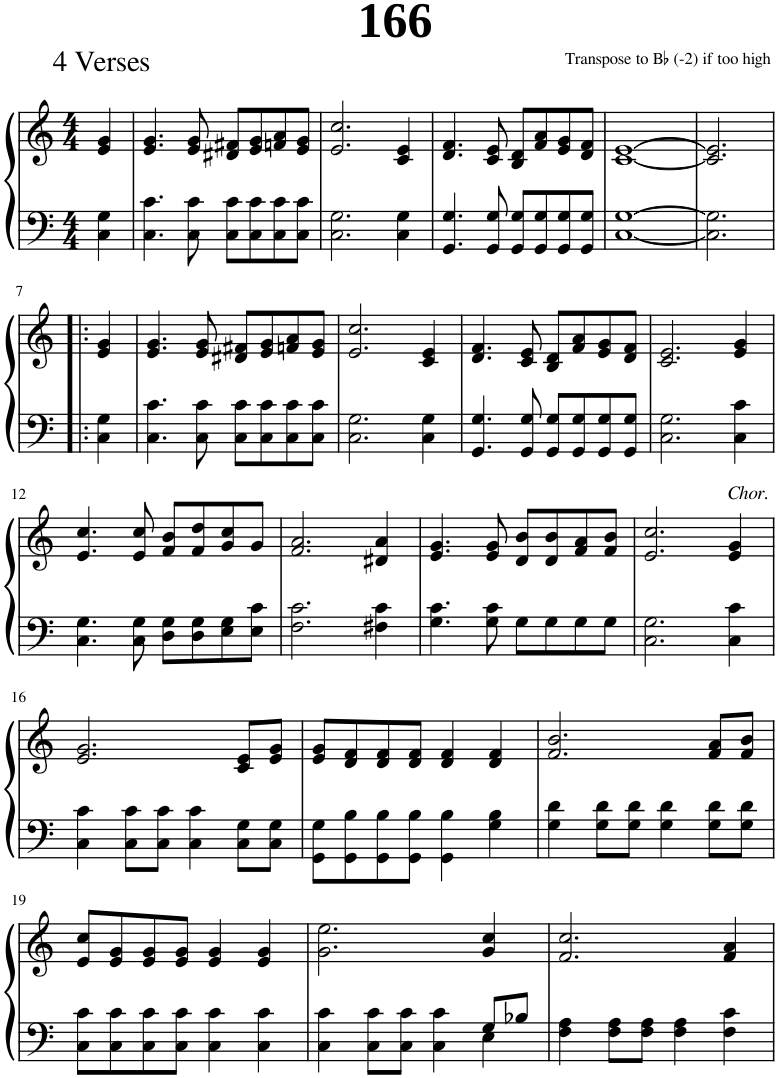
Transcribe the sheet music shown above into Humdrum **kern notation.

**kern	**kern
*part1	*part1
*staff2	*staff1
*I"Piano	*
*I'Pno.	*
*clefF4	*clefG2
*k[]	*k[]
*M4/4	*M4/4
=1	=1
4C\ 4G\	4e/ 4g/
=2	=2
4.C\ 4.c\	4.e/ 4.g/
8C\ 8c\	8e/ 8g/
8C\ 8c\L	8d#X/ 8f#X/L
8C\ 8c\	8e/ 8g/
8C\ 8c\	8fn/ 8a/
8C\ 8c\J	8e/ 8g/J
=3	=3
2.C\ 2.G\	2.e/ 2.cc/
4C\ 4G\	4c/ 4e/
=4	=4
4.GG/ 4.G/	4.d/ 4.f/
8GG/ 8G/	8c/ 8e/
8GG/ 8G/L	8B/ 8d/L
8GG/ 8G/	8f/ 8a/
8GG/ 8G/	8e/ 8g/
8GG/ 8G/J	8d/ 8f/J
=5	=5
[1C [1G	[1c [1e
=6	=6
2.C\] 2.G\]	2.c/] 2.e/]
!!LO:LB:g=z
=7!|:	=7!|:
4C\ 4G\	4e/ 4g/
=8	=8
4.C\ 4.c\	4.e/ 4.g/
8C\ 8c\	8e/ 8g/
8C\ 8c\L	8d#X/ 8f#X/L
8C\ 8c\	8e/ 8g/
8C\ 8c\	8fn/ 8a/
8C\ 8c\J	8e/ 8g/J
=9	=9
2.C\ 2.G\	2.e/ 2.cc/
4C\ 4G\	4c/ 4e/
=10	=10
4.GG/ 4.G/	4.d/ 4.f/
8GG/ 8G/	8c/ 8e/
8GG/ 8G/L	8B/ 8d/L
8GG/ 8G/	8f/ 8a/
8GG/ 8G/	8e/ 8g/
8GG/ 8G/J	8d/ 8f/J
=11	=11
2.C\ 2.G\	2.c/ 2.e/
4C\ 4c\	4e/ 4g/
!!LO:LB:g=z
=12	=12
4.C\ 4.G\	4.e/ 4.cc/
8C\ 8G\	8e/ 8cc/
8D\ 8G\L	8f/ 8b/L
8D\ 8G\	8f/ 8dd/
8E\ 8G\	8g/ 8cc/
8E\ 8c\J	8g/J
=13	=13
2.F\ 2.c\	2.f/ 2.a/
4F#X\ 4c\	4d#X/ 4a/
=14	=14
4.G\ 4.c\	4.e/ 4.g/
8G\ 8c\	8e/ 8g/
8G\L	8d/ 8b/L
8G\	8d/ 8b/
8G\	8f/ 8a/
8G\J	8f/ 8b/J
=15	=15
2.C\ 2.G\	2.e/ 2.cc/
!	!LO:TX:a:i:t=Chor.
4C\ 4c\	4e/ 4g/
!!LO:LB:g=z
=16	=16
4C\ 4c\	2.e/ 2.g/
8C\ 8c\L	.
8C\ 8c\J	.
4C\ 4c\	.
8C\ 8G\L	8c/ 8e/L
8C\ 8G\J	8e/ 8g/J
=17	=17
8GG\ 8G\L	8e/ 8g/L
8GG\ 8B\	8d/ 8f/
8GG\ 8B\	8d/ 8f/
8GG\ 8B\J	8d/ 8f/J
4GG\ 4B\	4d/ 4f/
4G\ 4B\	4d/ 4f/
=18	=18
4G\ 4d\	2.f/ 2.b/
8G\ 8d\L	.
8G\ 8d\J	.
4G\ 4d\	.
8G\ 8d\L	8f/ 8a/L
8G\ 8d\J	8f/ 8b/J
!!LO:LB:g=z
=19	=19
8C\ 8c\L	8e/ 8cc/L
8C\ 8c\	8e/ 8g/
8C\ 8c\	8e/ 8g/
8C\ 8c\J	8e/ 8g/J
4C\ 4c\	4e/ 4g/
4C\ 4c\	4e/ 4g/
=20	=20
*^	*
4C\ 4c\	2.ryy	2.g\ 2.ee\
8C\ 8c\L	.	.
8C\ 8c\J	.	.
4C\ 4c\	.	.
8G/L	4E\	4g/ 4cc/
8B-X/J	.	.
*v	*v	*
=21	=21
4F\ 4A\	2.f/ 2.cc/
8F\ 8A\L	.
8F\ 8A\J	.
4F\ 4A\	.
4F\ 4c\	4f/ 4a/
=	=
*-	*-
